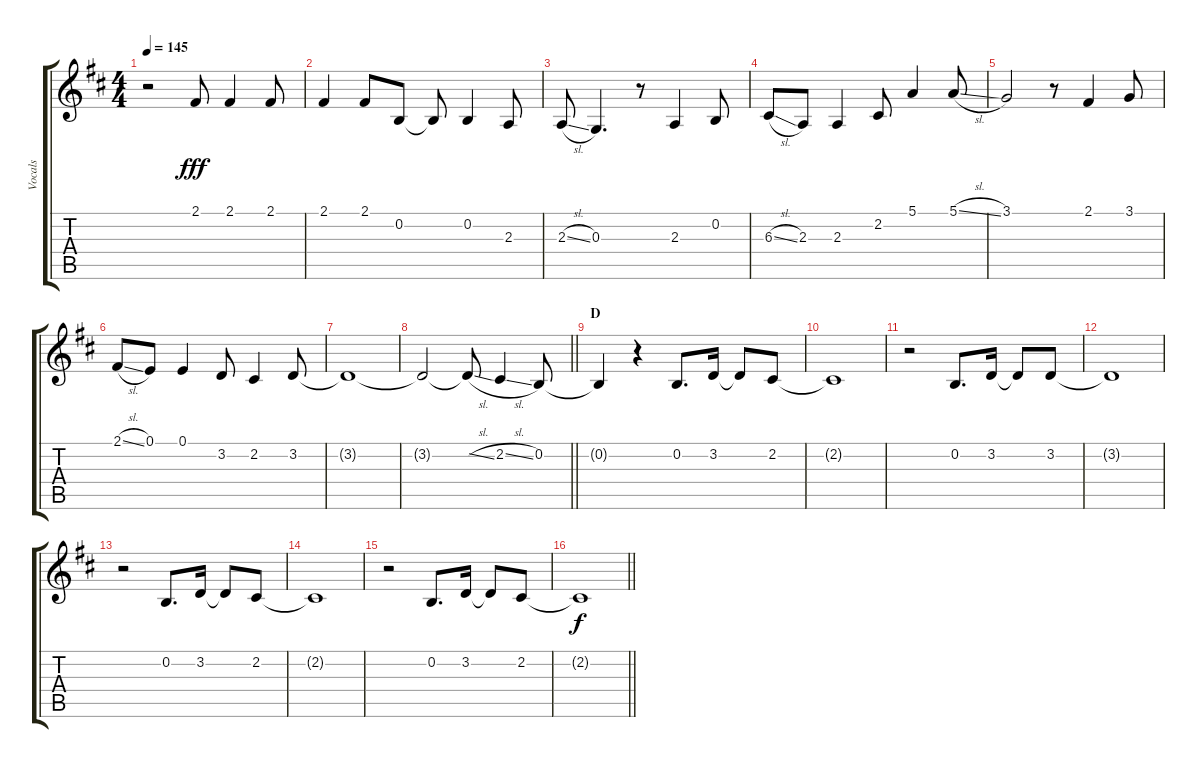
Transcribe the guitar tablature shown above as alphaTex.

\track ("Vocals" "Vocals") {instrument voiceoohs}
\staff {score tabs}
\tuning (E4 B3 G3 D3 A2 E2) {hide}
\ts (4 4)
\tempo 145
\clef g2
\ks d
r.2{dy fff} 2.1.8 2.1.4 2.1.8 |
2.1.4 2.1.8 0.2.8 0.2{t}.8 0.2.4 2.3.8 |
2.3{sl}.8 0.3.4{d} r.8 2.3.4 0.2.8 |
6.3{sl}.8 2.3.8 2.3.4 2.2.8 5.1.4 5.1{sl}.8 |
3.1.2 r.8 2.1.4 3.1.8 |
2.1{sl}.8 0.1.8 0.1.4 3.2.8 2.2.4 3.2.8 |
3.2{t}.1 |
\barLineRight lightlight
3.2{t}.2 3.2{sl t}.8 2.2{sl}.4 0.2.8 |
\section ("" "D")
0.2{t}.4 r.4 0.2.8{d} 3.2.16 3.2{t}.8 2.2.8 |
2.2{t}.1 |
r.2 0.2.8{d} 3.2.16 3.2{t}.8 3.2.8 |
3.2{t}.1 |
r.2 0.2.8{d} 3.2.16 3.2{t}.8 2.2.8 |
2.2{t}.1 |
r.2 0.2.8{d} 3.2.16 3.2{t}.8 2.2.8 |
\barLineRight lightlight
2.2{sl t}.1{dy f}
